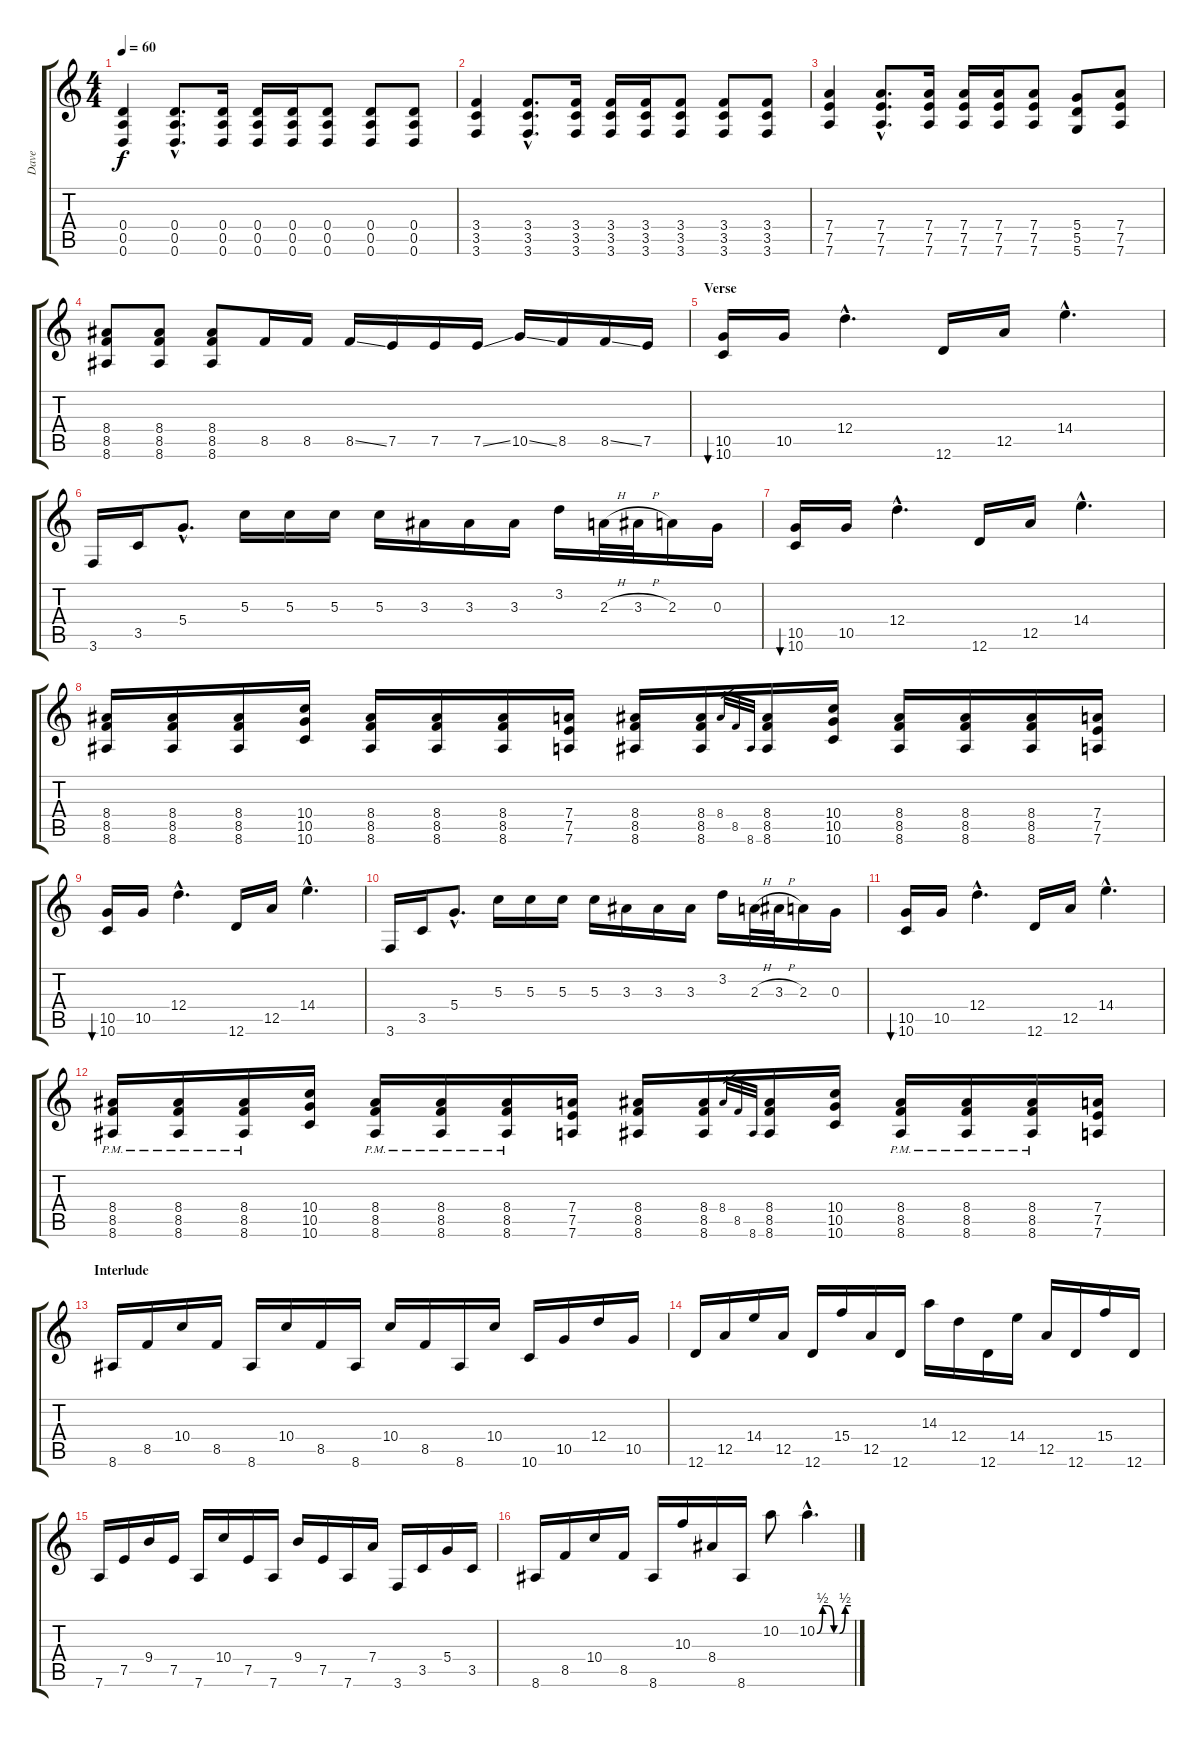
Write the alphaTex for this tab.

\track ("Dave" "Dave") {instrument electricguitarclean}
\staff {score tabs}
\tuning (E4 B3 G3 D3 A2 D2) {hide}
\ts (4 4)
\tempo 60
\clef g2
\ks c
(0.4 0.5 0.6).4{dy f instrument distortionguitar} (0.4{hac} 0.5{hac} 0.6{hac}).8{d} (0.4 0.5 0.6).16 (0.4 0.5 0.6).16 (0.4 0.5 0.6).16 (0.4 0.5 0.6).8 (0.4 0.5 0.6).8 (0.4 0.5 0.6).8 |
(3.4 3.5 3.6).4 (3.4{hac} 3.5{hac} 3.6{hac}).8{d} (3.4 3.5 3.6).16 (3.4 3.5 3.6).16 (3.4 3.5 3.6).16 (3.4 3.5 3.6).8 (3.4 3.5 3.6).8 (3.4 3.5 3.6).8 |
(7.4 7.5 7.6).4 (7.4{hac} 7.5{hac} 7.6{hac}).8{d} (7.4 7.5 7.6).16 (7.4 7.5 7.6).16 (7.4 7.5 7.6).16 (7.4 7.5 7.6).8 (5.4 5.5 5.6).8 (7.4 7.5 7.6).8 |
(8.4 8.5 8.6).8 (8.4 8.5 8.6).8 (8.4 8.5 8.6).8 8.5.16 8.5.16 8.5{ss}.16 7.5.16 7.5.16 7.5{ss}.16 10.5{ss}.16 8.5.16 8.5{ss}.16 7.5.16 |
\section ("" "Verse")
(10.5 10.6).16{bu 120 instrument distortionguitar} 10.5.16 12.4{hac}.4{d} 12.6.16 12.5.16 14.4{hac}.4{d} |
3.6.16 3.5.16 5.4{hac}.8{d} 5.3.16 5.3.16 5.3.16 5.3.16 3.3.16 3.3.16 3.3.16 3.2.16 2.3{h}.32 3.3{h}.32 2.3.16 0.3.16 |
(10.5 10.6).16{bu 120} 10.5.16 12.4{hac}.4{d} 12.6.16 12.5.16 14.4{hac}.4{d} |
(8.4 8.5 8.6).16 (8.4 8.5 8.6).16 (8.4 8.5 8.6).16 (10.4 10.5 10.6).16 (8.4 8.5 8.6).16 (8.4 8.5 8.6).16 (8.4 8.5 8.6).16 (7.4 7.5 7.6).16 (8.4 8.5 8.6).16 (8.4 8.5 8.6).16 8.4.32{gr} 8.5.32{gr} 8.6.32{gr} (8.4 8.5 8.6).16 (10.4 10.5 10.6).16 (8.4 8.5 8.6).16 (8.4 8.5 8.6).16 (8.4 8.5 8.6).16 (7.4 7.5 7.6).16 |
(10.5 10.6).16{bu 120} 10.5.16 12.4{hac}.4{d} 12.6.16 12.5.16 14.4{hac}.4{d} |
3.6.16 3.5.16 5.4{hac}.8{d} 5.3.16 5.3.16 5.3.16 5.3.16 3.3.16 3.3.16 3.3.16 3.2.16 2.3{h}.32 3.3{h}.32 2.3.16 0.3.16 |
(10.5 10.6).16{bu 120} 10.5.16 12.4{hac}.4{d} 12.6.16 12.5.16 14.4{hac}.4{d} |
(8.4{pm} 8.5{pm} 8.6{pm}).16 (8.4{pm} 8.5{pm} 8.6{pm}).16 (8.4{pm} 8.5{pm} 8.6{pm}).16 (10.4 10.5 10.6).16 (8.4{pm} 8.5{pm} 8.6{pm}).16 (8.4{pm} 8.5{pm} 8.6{pm}).16 (8.4{pm} 8.5{pm} 8.6{pm}).16 (7.4 7.5 7.6).16 (8.4 8.5 8.6).16 (8.4 8.5 8.6).16 8.4.32{gr} 8.5.32{gr} 8.6.32{gr} (8.4 8.5 8.6).16 (10.4 10.5 10.6).16 (8.4{pm} 8.5{pm} 8.6{pm}).16 (8.4{pm} 8.5{pm} 8.6{pm}).16 (8.4{pm} 8.5{pm} 8.6{pm}).16 (7.4 7.5 7.6).16 |
\section ("" "Interlude")
8.6.16{instrument electricguitarclean} 8.5.16 10.4.16 8.5.16 8.6.16 10.4.16 8.5.16 8.6.16 10.4.16 8.5.16 8.6.16 10.4.16 10.6.16 10.5.16 12.4.16 10.5.16 |
12.6.16 12.5.16 14.4.16 12.5.16 12.6.16 15.4.16 12.5.16 12.6.16 14.3.16 12.4.16 12.6.16 14.4.16 12.5.16 12.6.16 15.4.16 12.6.16 |
7.6.16 7.5.16 9.4.16 7.5.16 7.6.16 10.4.16 7.5.16 7.6.16 9.4.16 7.5.16 7.6.16 7.4.16 3.6.16 3.5.16 5.4.16 3.5.16 |
8.6.16 8.5.16 10.4.16 8.5.16 8.6.16 10.3.16 8.4.16 8.6.16 10.2.8 10.2{be (custom 0 0 10 2 20 2 30 0 40 0 50 2 60 2) hac}.4{d}
